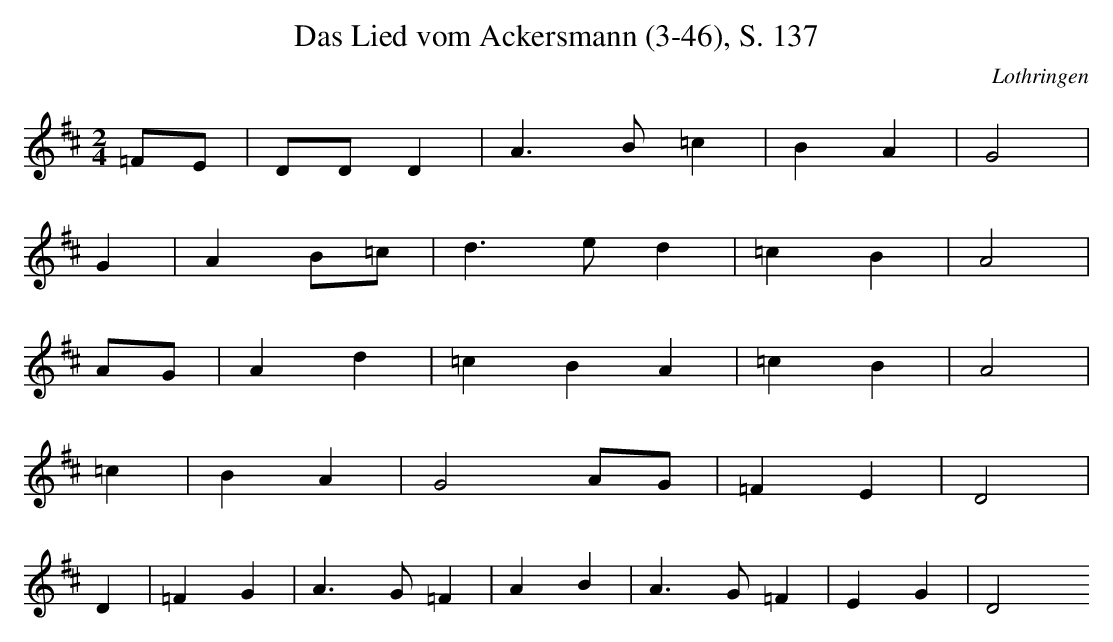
X:1
T: Das Lied vom Ackersmann (3-46), S. 137
O: Lothringen
M: 2/4
L: 1/8
K: D
=FE | DDD2 | A3B=c2 | B2A2 | G4 |
G2 | A2B=c | d3ed2 | =c2B2 | A4 |
AG | A2d2 | =c2B2A2 | =c2B2 | A4 |
=c2 | B2A2 | G4AG | =F2E2 | D4 |
D2 | =F2G2 | A3G=F2 | A2B2 | A3G=F2 | E2G2 | D4
